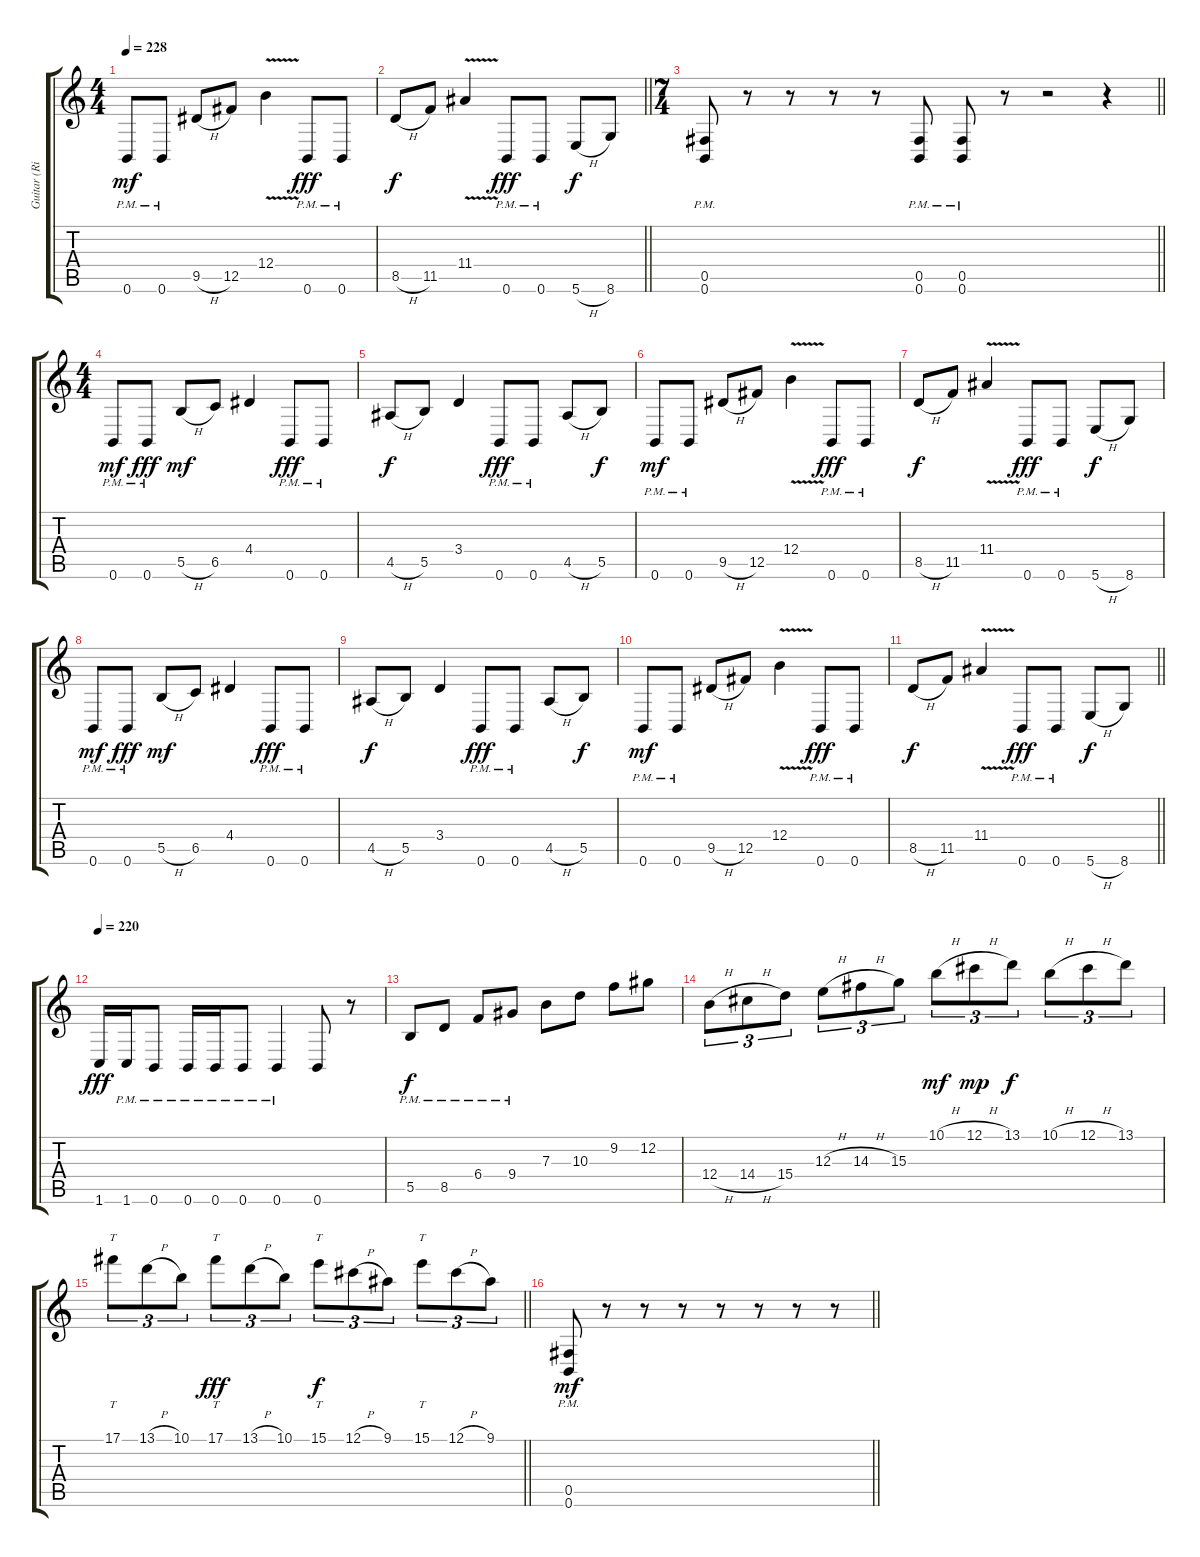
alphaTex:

\track ("Guitar (Right)" "Guitar (Ri") {instrument distortionguitar}
\staff {score tabs}
\tuning (Db4 Ab3 E3 B2 Gb2 B1) {hide}
\ts (4 4)
\tempo 228
\clef g2
\ks c
0.6{pm}.8{dy mf} 0.6{pm}.8 9.5{h}.8 12.5.8 12.4{v}.4 0.6{pm}.8{dy fff} 0.6{pm}.8 |
\barLineRight lightlight
8.5{h}.8{dy f} 11.5.8 11.4{v}.4 0.6{pm}.8{dy fff} 0.6{pm}.8 5.6{h}.8{dy f} 8.6.8 |
\ts (7 4)
\barLineRight lightlight
(0.5{pm} 0.6{pm}).8 r.8 r.8 r.8 r.8 (0.5{pm} 0.6{pm}).8 (0.5{pm} 0.6{pm}).8 r.8 r.2 r.4 |
\ts (4 4)
0.6{pm}.8{dy mf} 0.6{pm}.8{dy fff} 5.5{h}.8{dy mf} 6.5.8 4.4.4 0.6{pm}.8{dy fff} 0.6{pm}.8 |
4.5{h}.8{dy f} 5.5.8 3.4.4 0.6{pm}.8{dy fff} 0.6{pm}.8 4.5{h}.8 5.5.8{dy f} |
0.6{pm}.8{dy mf} 0.6{pm}.8 9.5{h}.8 12.5.8 12.4{v}.4 0.6{pm}.8{dy fff} 0.6{pm}.8 |
8.5{h}.8{dy f} 11.5.8 11.4{v}.4 0.6{pm}.8{dy fff} 0.6{pm}.8 5.6{h}.8{dy f} 8.6.8 |
0.6{pm}.8{dy mf} 0.6{pm}.8{dy fff} 5.5{h}.8{dy mf} 6.5.8 4.4.4 0.6{pm}.8{dy fff} 0.6{pm}.8 |
4.5{h}.8{dy f} 5.5.8 3.4.4 0.6{pm}.8{dy fff} 0.6{pm}.8 4.5{h}.8 5.5.8{dy f} |
0.6{pm}.8{dy mf} 0.6{pm}.8 9.5{h}.8 12.5.8 12.4{v}.4 0.6{pm}.8{dy fff} 0.6{pm}.8 |
\barLineRight lightlight
8.5{h}.8{dy f} 11.5.8 11.4{v}.4 0.6{pm}.8{dy fff} 0.6{pm}.8 5.6{h}.8{dy f} 8.6.8 |
\tempo 220
1.6.16{dy fff} 1.6{pm}.16 0.6{pm}.8 0.6{pm}.16 0.6{pm}.16 0.6{pm}.8 0.6{pm}.4 0.6.8 r.8 |
5.5{pm}.8{dy f} 8.5{pm}.8 6.4{pm}.8 9.4{pm}.8 7.3.8 10.3.8 9.2.8 12.2.8 |
12.4{h}.8{tu (3 2)} 14.4{h}.8{tu (3 2)} 15.4.8{tu (3 2)} 12.3{h}.8{tu (3 2)} 14.3{h}.8{tu (3 2)} 15.3.8{tu (3 2)} 10.1{h}.8{tu (3 2) dy mf} 12.1{h}.8{tu (3 2) dy mp} 13.1.8{tu (3 2) dy f} 10.1{h}.8{tu (3 2)} 12.1{h}.8{tu (3 2)} 13.1.8{tu (3 2)} |
\barLineRight lightlight
17.1.8{tt tu (3 2)} 13.1{h}.8{tu (3 2)} 10.1.8{tu (3 2)} 17.1.8{tt tu (3 2) dy fff} 13.1{h}.8{tu (3 2)} 10.1.8{tu (3 2)} 15.1.8{tt tu (3 2) dy f} 12.1{h}.8{tu (3 2)} 9.1.8{tu (3 2)} 15.1.8{tt tu (3 2)} 12.1{h}.8{tu (3 2)} 9.1.8{tu (3 2)} |
\barLineRight lightlight
(0.5{pm} 0.6{pm}).8{dy mf} r.8 r.8 r.8 r.8 r.8 r.8 r.8
